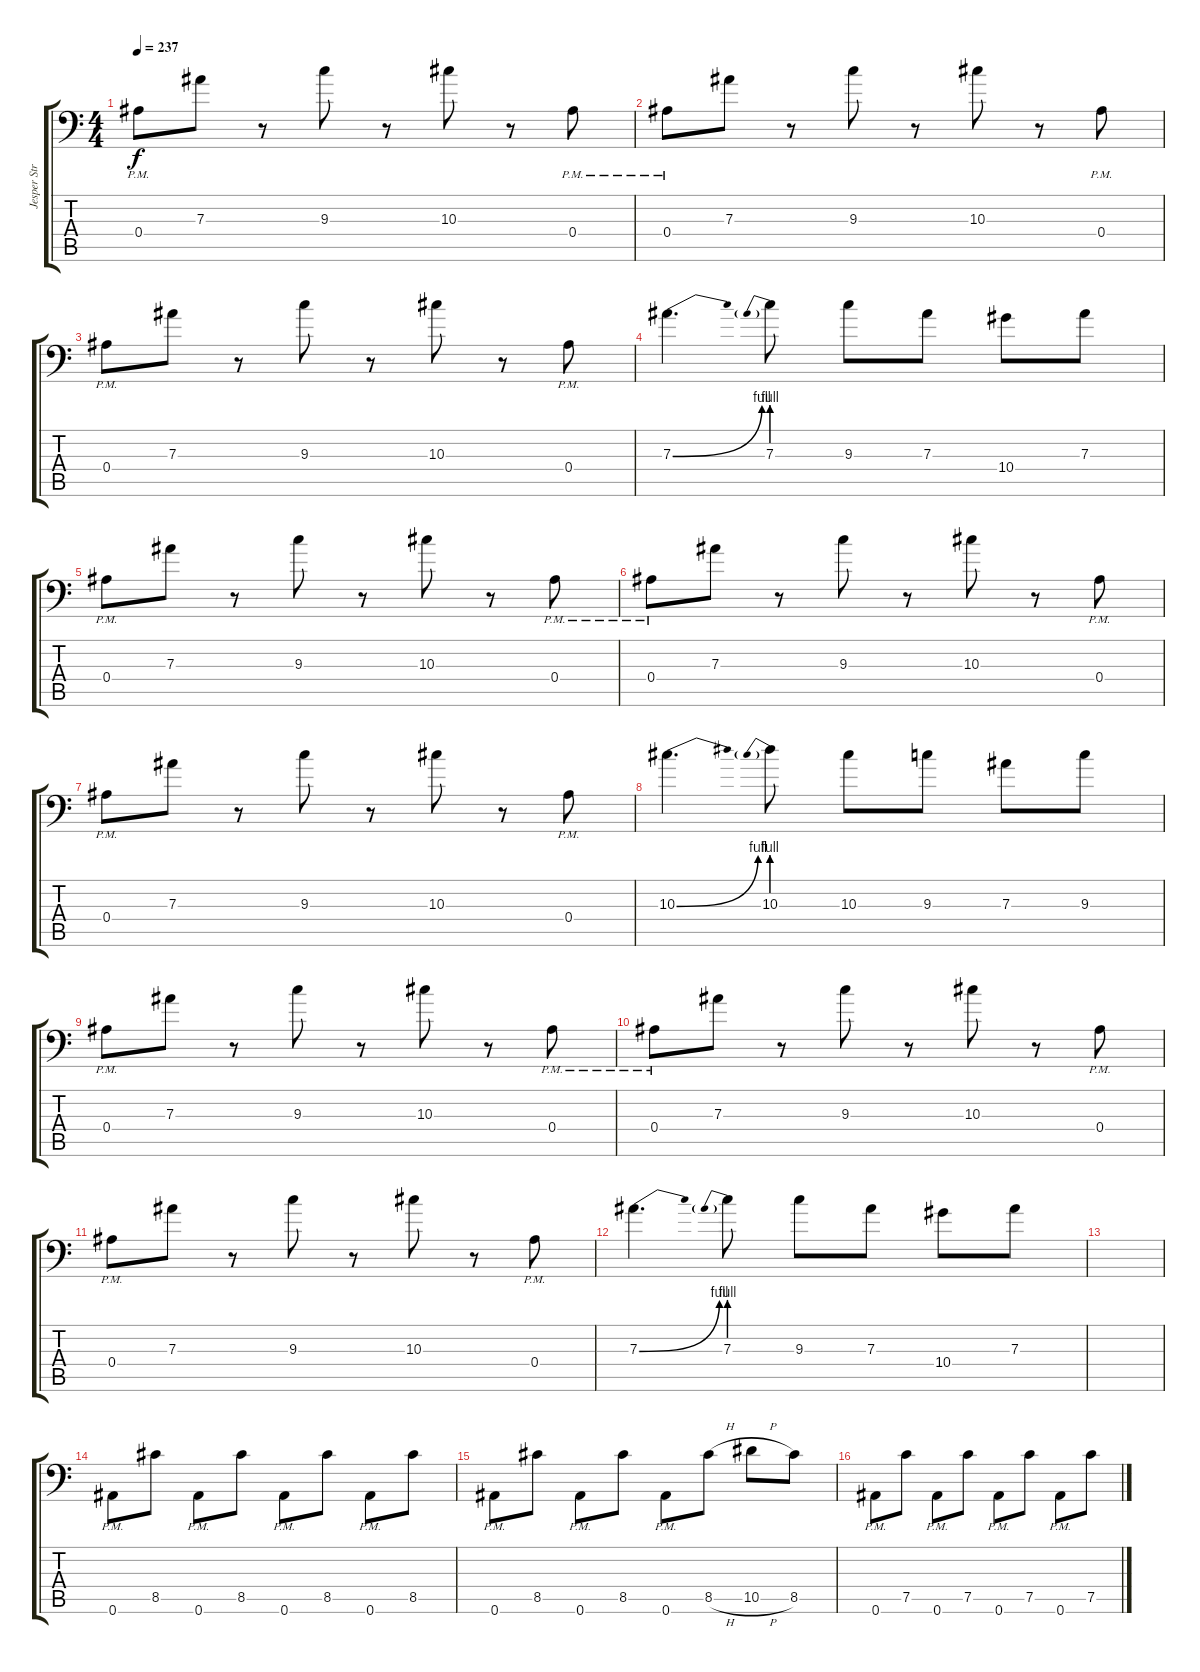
\track ("Jesper Strömblad" "Jesper Str") {instrument distortionguitar}
\staff {score tabs}
\tuning (C4 G3 Eb3 Bb2 F2 Bb1) {hide}
\ts (4 4)
\tempo 237
\clef f4
\ks c
0.4{pm}.8{dy f} 7.3.8 r.8 9.3.8 r.8 10.3.8 r.8 0.4{pm}.8 |
0.4{pm}.8 7.3.8 r.8 9.3.8 r.8 10.3.8 r.8 0.4{pm}.8 |
0.4{pm}.8 7.3.8 r.8 9.3.8 r.8 10.3.8 r.8 0.4{pm}.8 |
7.3{be (bend 0 0 60 4)}.4{d} 7.3{be (prebend 0 4 60 4)}.8 9.3.8 7.3.8 10.4.8 7.3.8 |
0.4{pm}.8 7.3.8 r.8 9.3.8 r.8 10.3.8 r.8 0.4{pm}.8 |
0.4{pm}.8 7.3.8 r.8 9.3.8 r.8 10.3.8 r.8 0.4{pm}.8 |
0.4{pm}.8 7.3.8 r.8 9.3.8 r.8 10.3.8 r.8 0.4{pm}.8 |
10.3{be (bend 0 0 60 4)}.4{d} 10.3{be (prebend 0 4 60 4)}.8 10.3.8 9.3.8 7.3.8 9.3.8 |
0.4{pm}.8 7.3.8 r.8 9.3.8 r.8 10.3.8 r.8 0.4{pm}.8 |
0.4{pm}.8 7.3.8 r.8 9.3.8 r.8 10.3.8 r.8 0.4{pm}.8 |
0.4{pm}.8 7.3.8 r.8 9.3.8 r.8 10.3.8 r.8 0.4{pm}.8 |
7.3{be (bend 0 0 60 4)}.4{d} 7.3{be (prebend 0 4 60 4)}.8 9.3.8 7.3.8 10.4.8 7.3.8 |
|
0.6{pm}.8 8.5.8 0.6{pm}.8 8.5.8 0.6{pm}.8 8.5.8 0.6{pm}.8 8.5.8 |
0.6{pm}.8 8.5.8 0.6{pm}.8 8.5.8 0.6{pm}.8 8.5{h}.8 10.5{h}.8 8.5.8 |
0.6{pm}.8 7.5.8 0.6{pm}.8 7.5.8 0.6{pm}.8 7.5.8 0.6{pm}.8 7.5.8
